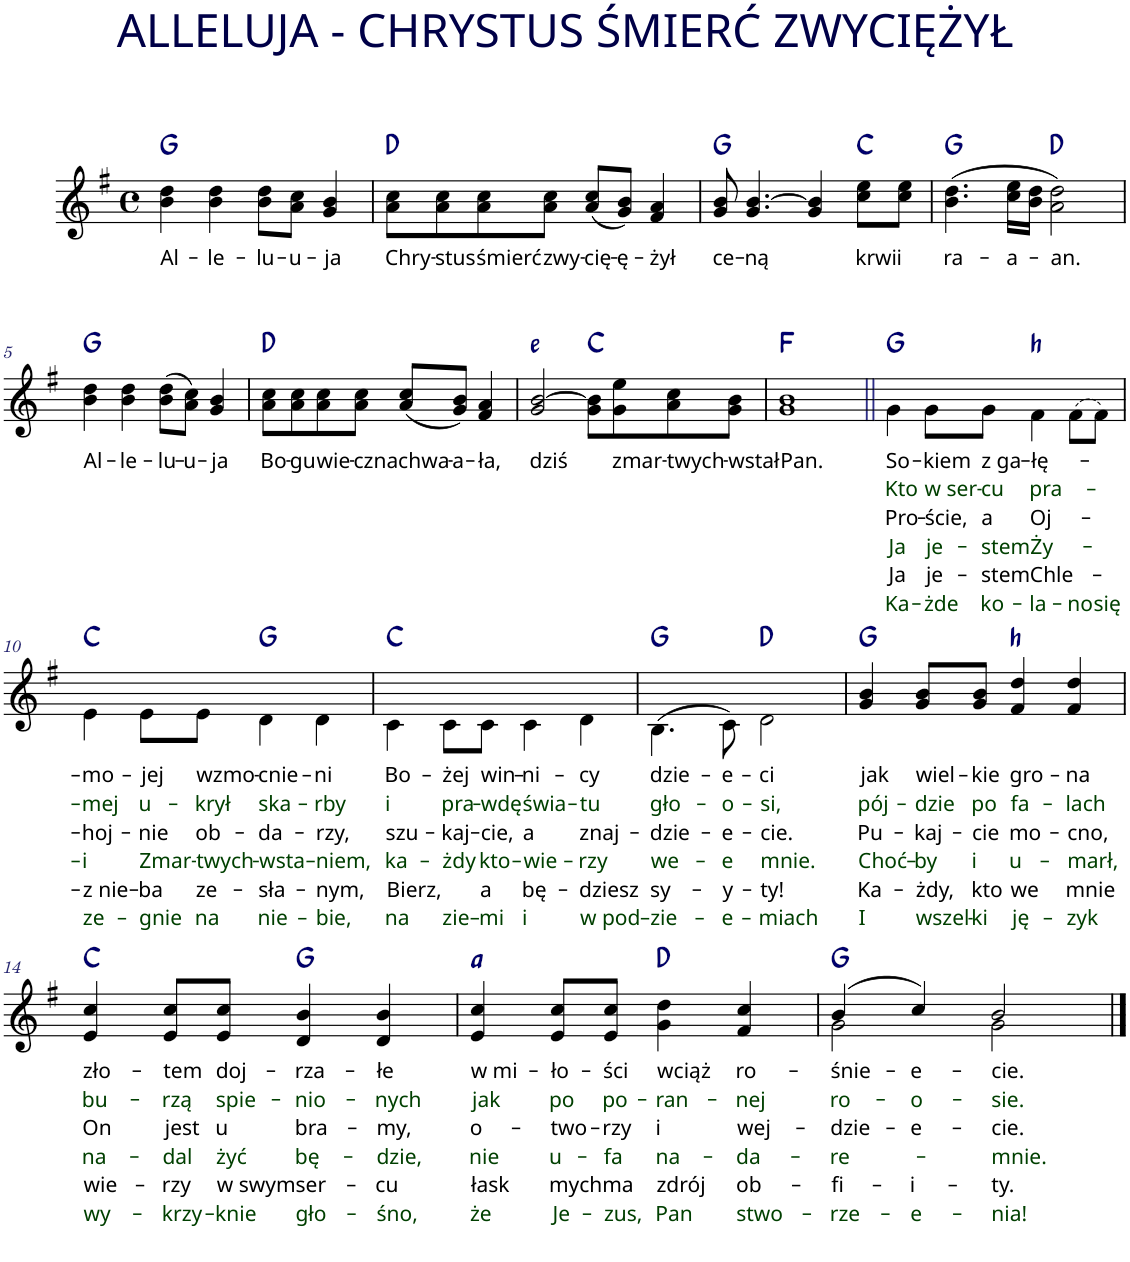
**kern	**text	**text	**text	**text	**text	**text	**harte
*part1	*part1	*part1	*part1	*part1	*part1	*part1	*part1
*staff1	*staff1	*staff1	*staff1	*staff1	*staff1	*staff1	*
*I"Kazoo	*	*	*	*	*	*	*
*I'Kaz.	*	*	*	*	*	*	*
*clefG2	*	*	*	*	*	*	*
*k[f#]	*	*	*	*	*	*	*
*M4/4	*	*	*	*	*	*	*
*met(c)	*	*	*	*	*	*	*
=1	=1	=1	=1	=1	=1	=1	=1
!	!LO:LY:b	!	!	!	!	!	!
4b\ 4dd\	Al-	.	.	.	.	.	G:maj
!	!LO:LY:b	!	!	!	!	!	!
4b\ 4dd\	-le-	.	.	.	.	.	.
!	!LO:LY:b	!	!	!	!	!	!
8b\ 8dd\L	-lu-	.	.	.	.	.	.
!	!LO:LY:b	!	!	!	!	!	!
8a\ 8cc\J	-u-	.	.	.	.	.	.
!	!LO:LY:b	!	!	!	!	!	!
4g/ 4b/	-ja	.	.	.	.	.	.
=2	=2	=2	=2	=2	=2	=2	=2
!	!LO:LY:b	!	!	!	!	!	!
8a\ 8cc\L	Chry-	.	.	.	.	.	D:maj
!	!LO:LY:b	!	!	!	!	!	!
8a\ 8cc\	-stus	.	.	.	.	.	.
!	!LO:LY:b	!	!	!	!	!	!
8a\ 8cc\	śmierć	.	.	.	.	.	.
!	!LO:LY:b	!	!	!	!	!	!
8a\ 8cc\J	zwy-	.	.	.	.	.	.
!	!LO:LY:b	!	!	!	!	!	!
(8a/ 8cc/L	-cię-	.	.	.	.	.	.
!	!LO:LY:b	!	!	!	!	!	!
8g/ 8b/J)	-ę-	.	.	.	.	.	.
!	!LO:LY:b	!	!	!	!	!	!
4f#/ 4a/	-żył	.	.	.	.	.	.
=3	=3	=3	=3	=3	=3	=3	=3
!	!LO:LY:b	!	!	!	!	!	!
8g/ 8b/	ce-	.	.	.	.	.	G:maj
!	!LO:LY:b	!	!	!	!	!	!
4.g/ [4.b/	-ną	.	.	.	.	.	.
4g/ 4b/]	.	.	.	.	.	.	.
!	!LO:LY:b	!	!	!	!	!	!
8cc\ 8ee\L	krwi	.	.	.	.	.	C:maj
!	!LO:LY:b	!	!	!	!	!	!
8cc\ 8ee\J	i	.	.	.	.	.	.
=4	=4	=4	=4	=4	=4	=4	=4
!	!LO:LY:b	!	!	!	!	!	!
(4.b\ 4.dd\	ra-	.	.	.	.	.	G:maj
!	!LO:LY:b	!	!	!	!	!	!
16cc\ 16ee\LL	-a-	.	.	.	.	.	.
16b\ 16dd\JJ	.	.	.	.	.	.	.
!	!LO:LY:b	!	!	!	!	!	!
2a\ 2dd\)	-an.	.	.	.	.	.	D:maj
!!LO:LB:g=z
=5	=5	=5	=5	=5	=5	=5	=5
!	!LO:LY:b	!	!	!	!	!	!
4b\ 4dd\	Al-	.	.	.	.	.	G:maj
!	!LO:LY:b	!	!	!	!	!	!
4b\ 4dd\	-le-	.	.	.	.	.	.
!	!LO:LY:b	!	!	!	!	!	!
(8b\ 8dd\L	-lu-	.	.	.	.	.	.
!	!LO:LY:b	!	!	!	!	!	!
8a\ 8cc\J)	-u-	.	.	.	.	.	.
!	!LO:LY:b	!	!	!	!	!	!
4g/ 4b/	-ja	.	.	.	.	.	.
=6	=6	=6	=6	=6	=6	=6	=6
!	!LO:LY:b	!	!	!	!	!	!
8a\ 8cc\L	Bo-	.	.	.	.	.	D:maj
!	!LO:LY:b	!	!	!	!	!	!
8a\ 8cc\	-gu	.	.	.	.	.	.
!	!LO:LY:b	!	!	!	!	!	!
8a\ 8cc\	wie-	.	.	.	.	.	.
!	!LO:LY:b	!	!	!	!	!	!
8a\ 8cc\J	-czna	.	.	.	.	.	.
!	!LO:LY:b	!	!	!	!	!	!
(8a/ 8cc/L	chwa-	.	.	.	.	.	.
!	!LO:LY:b	!	!	!	!	!	!
8g/ 8b/J)	-a-	.	.	.	.	.	.
!	!LO:LY:b	!	!	!	!	!	!
4f#/ 4a/	-ła,	.	.	.	.	.	.
=7	=7	=7	=7	=7	=7	=7	=7
!	!LO:LY:b	!	!	!	!	!	!
2g/ [2b/	dziś	.	.	.	.	.	E:min
8g\ 8b\]L	.	.	.	.	.	.	C:maj
!	!LO:LY:b	!	!	!	!	!	!
8g\ 8ee\	zmar-	.	.	.	.	.	.
!	!LO:LY:b	!	!	!	!	!	!
8a\ 8cc\	-twych-	.	.	.	.	.	.
!	!LO:LY:b	!	!	!	!	!	!
8g\ 8b\J	-wstał	.	.	.	.	.	.
=8	=8	=8	=8	=8	=8	=8	=8
!	!LO:LY:b	!	!	!	!	!	!
1g 1b	Pan.	.	.	.	.	.	F:maj
=9||	=9||	=9||	=9||	=9||	=9||	=9||	=9||
!	!LO:LY:b	!LO:LY:b:color=#003F00	!LO:LY:b	!LO:LY:b:color=#003F00	!LO:LY:b	!LO:LY:b:color=#003F00	!
4g\	So-	Kto	Pro-	Ja	Ja	Ka-	G:maj
!	!LO:LY:b	!LO:LY:b:color=#003F00	!LO:LY:b	!LO:LY:b:color=#003F00	!LO:LY:b	!LO:LY:b:color=#003F00	!
8g\L	-kiem	w ser-	-ście,	je-	je-	-żde	.
!	!LO:LY:b	!LO:LY:b:color=#003F00	!LO:LY:b	!LO:LY:b:color=#003F00	!LO:LY:b	!LO:LY:b:color=#003F00	!
8g\J	z ga-	-cu	a	-stem	-stem	ko-	.
!	!LO:LY:b	!LO:LY:b:color=#003F00	!LO:LY:b	!LO:LY:b:color=#003F00	!LO:LY:b	!LO:LY:b:color=#003F00	!LO:H:kt=h
4f#\	-łę-	pra-	Oj-	Ży-	Chle-	-la-	N
!	!	!	!	!	!	!LO:LY:b:color=#003F00	!
(8f#\L	.	.	.	.	.	-no	.
!	!	!	!	!	!	!LO:LY:b:color=#003F00	!
8f#\J)	.	.	.	.	.	się	.
!!LO:LB:g=z
=10	=10	=10	=10	=10	=10	=10	=10
!	!LO:LY:b	!LO:LY:b:color=#003F00	!LO:LY:b	!LO:LY:b:color=#003F00	!LO:LY:b	!LO:LY:b:color=#003F00	!
4e\	mo-	mej	hoj-	i	z nie-	ze-	C:maj
!	!LO:LY:b	!LO:LY:b:color=#003F00	!LO:LY:b	!LO:LY:b:color=#003F00	!LO:LY:b	!LO:LY:b:color=#003F00	!
8e\L	-jej	u-	-nie	Zmar-	-ba	-gnie	.
!	!LO:LY:b	!LO:LY:b:color=#003F00	!LO:LY:b	!LO:LY:b:color=#003F00	!LO:LY:b	!LO:LY:b:color=#003F00	!
8e\J	wzmo-	-krył	ob-	-twych-	ze-	na	.
!	!LO:LY:b	!LO:LY:b:color=#003F00	!LO:LY:b	!LO:LY:b:color=#003F00	!LO:LY:b	!LO:LY:b:color=#003F00	!
4d\	-cnie-	ska-	-da-	-wsta-	-sła-	nie-	G:maj
!	!LO:LY:b	!LO:LY:b:color=#003F00	!LO:LY:b	!LO:LY:b:color=#003F00	!LO:LY:b	!LO:LY:b:color=#003F00	!
4d\	-ni	-rby	-rzy,	-niem,	-nym,	-bie,	.
=11	=11	=11	=11	=11	=11	=11	=11
!	!LO:LY:b	!LO:LY:b:color=#003F00	!LO:LY:b	!LO:LY:b:color=#003F00	!LO:LY:b	!LO:LY:b:color=#003F00	!
4c\	Bo-	i	szu-	ka-	Bierz,	na	C:maj
!	!LO:LY:b	!LO:LY:b:color=#003F00	!LO:LY:b	!LO:LY:b:color=#003F00	!	!LO:LY:b:color=#003F00	!
8c\L	-żej	pra-	-kaj-	-żdy	.	zie-	.
!	!LO:LY:b	!LO:LY:b:color=#003F00	!LO:LY:b	!LO:LY:b:color=#003F00	!LO:LY:b	!LO:LY:b:color=#003F00	!
8c\J	win-	-wdę	-cie,	kto-	a	-mi	.
!	!LO:LY:b	!LO:LY:b:color=#003F00	!LO:LY:b	!LO:LY:b:color=#003F00	!LO:LY:b	!LO:LY:b:color=#003F00	!
4c\	-ni-	świa-	a	-wie-	bę-	i	.
!	!LO:LY:b	!LO:LY:b:color=#003F00	!LO:LY:b	!LO:LY:b:color=#003F00	!LO:LY:b	!LO:LY:b:color=#003F00	!
4d\	-cy	-tu	znaj-	-rzy	-dziesz	w pod-	.
=12	=12	=12	=12	=12	=12	=12	=12
!	!LO:LY:b	!LO:LY:b:color=#003F00	!LO:LY:b	!LO:LY:b:color=#003F00	!LO:LY:b	!LO:LY:b:color=#003F00	!
(4.B\	dzie-	gło-	-dzie-	we-	sy-	-zie-	G:maj
!	!LO:LY:b	!LO:LY:b:color=#003F00	!LO:LY:b	!LO:LY:b:color=#003F00	!LO:LY:b	!LO:LY:b:color=#003F00	!
8c\)	-e-	-o-	-e-	-e	-y-	-e-	.
!	!LO:LY:b	!LO:LY:b:color=#003F00	!LO:LY:b	!LO:LY:b:color=#003F00	!LO:LY:b	!LO:LY:b:color=#003F00	!
2d\	-ci	-si,	-cie.	mnie.	-ty!	-miach	D:maj
=13	=13	=13	=13	=13	=13	=13	=13
!	!LO:LY:b	!LO:LY:b:color=#003F00	!LO:LY:b	!LO:LY:b:color=#003F00	!LO:LY:b	!LO:LY:b:color=#003F00	!
4g/ 4b/	jak	pój-	Pu-	Choć-	Ka-	I	G:maj
!	!LO:LY:b	!LO:LY:b:color=#003F00	!LO:LY:b	!LO:LY:b:color=#003F00	!LO:LY:b	!LO:LY:b:color=#003F00	!
8g/ 8b/L	wiel-	-dzie	-kaj-	-by	-żdy,	wszel-	.
!	!LO:LY:b	!LO:LY:b:color=#003F00	!LO:LY:b	!LO:LY:b:color=#003F00	!LO:LY:b	!LO:LY:b:color=#003F00	!
8g/ 8b/J	-kie	po	-cie	i	kto	-ki	.
!	!LO:LY:b	!LO:LY:b:color=#003F00	!LO:LY:b	!LO:LY:b:color=#003F00	!LO:LY:b	!LO:LY:b:color=#003F00	!LO:H:kt=h
4f#/ 4dd/	gro-	fa-	mo-	u-	we	ję-	N
!	!LO:LY:b	!LO:LY:b:color=#003F00	!LO:LY:b	!LO:LY:b:color=#003F00	!LO:LY:b	!LO:LY:b:color=#003F00	!
4f#/ 4dd/	-na	-lach	-cno,	-marł,	mnie	-zyk	.
!!LO:LB:g=z
=14	=14	=14	=14	=14	=14	=14	=14
!	!LO:LY:b	!LO:LY:b:color=#003F00	!LO:LY:b	!LO:LY:b:color=#003F00	!LO:LY:b	!LO:LY:b:color=#003F00	!
4e/ 4cc/	zło-	bu-	On	na-	wie-	wy-	C:maj
!	!LO:LY:b	!LO:LY:b:color=#003F00	!LO:LY:b	!LO:LY:b:color=#003F00	!LO:LY:b	!LO:LY:b:color=#003F00	!
8e/ 8cc/L	-tem	-rzą	jest	-dal	-rzy	-krzy-	.
!	!LO:LY:b	!LO:LY:b:color=#003F00	!LO:LY:b	!LO:LY:b:color=#003F00	!LO:LY:b	!LO:LY:b:color=#003F00	!
8e/ 8cc/J	doj-	spie-	u	żyć	w swym	-knie	.
!	!LO:LY:b	!LO:LY:b:color=#003F00	!LO:LY:b	!LO:LY:b:color=#003F00	!LO:LY:b	!LO:LY:b:color=#003F00	!
4d/ 4b/	-rza-	-nio-	bra-	bę-	ser-	gło-	G:maj
!	!LO:LY:b	!LO:LY:b:color=#003F00	!LO:LY:b	!LO:LY:b:color=#003F00	!LO:LY:b	!LO:LY:b:color=#003F00	!
4d/ 4b/	-łe	-nych	-my,	-dzie,	-cu	-śno,	.
=15	=15	=15	=15	=15	=15	=15	=15
!	!LO:LY:b	!LO:LY:b:color=#003F00	!LO:LY:b	!LO:LY:b:color=#003F00	!LO:LY:b	!LO:LY:b:color=#003F00	!
4e/ 4cc/	w mi-	jak	o-	nie	łask	że	A:min
!	!LO:LY:b	!LO:LY:b:color=#003F00	!LO:LY:b	!LO:LY:b:color=#003F00	!LO:LY:b	!LO:LY:b:color=#003F00	!
8e/ 8cc/L	-ło-	po	-two-	u-	mych	Je-	.
!	!LO:LY:b	!LO:LY:b:color=#003F00	!LO:LY:b	!LO:LY:b:color=#003F00	!LO:LY:b	!LO:LY:b:color=#003F00	!
8e/ 8cc/J	-ści	po-	-rzy	-fa	ma	-zus,	.
!	!LO:LY:b	!LO:LY:b:color=#003F00	!LO:LY:b	!LO:LY:b:color=#003F00	!LO:LY:b	!LO:LY:b:color=#003F00	!
4g\ 4dd\	wciąż	-ran-	i	na-	zdrój	Pan	D:maj
!	!LO:LY:b	!LO:LY:b:color=#003F00	!LO:LY:b	!LO:LY:b:color=#003F00	!LO:LY:b	!LO:LY:b:color=#003F00	!
4f#/ 4cc/	ro-	-nej	wej-	-da-	ob-	stwo-	.
=16	=16	=16	=16	=16	=16	=16	=16
!	!LO:LY:b	!LO:LY:b:color=#003F00	!LO:LY:b	!LO:LY:b:color=#003F00	!LO:LY:b	!LO:LY:b:color=#003F00	!
*^	*	*	*	*	*	*	*
(4b/	2g\	-śnie-	ro-	-dzie-	-re-	-fi-	-rze-	G:maj
!	!	!LO:LY:b	!LO:LY:b:color=#003F00	!LO:LY:b	!	!LO:LY:b	!LO:LY:b:color=#003F00	!
4cc/)	.	-e-	-o-	-e-	.	-i-	-e-	.
!	!	!LO:LY:b	!LO:LY:b:color=#003F00	!LO:LY:b	!LO:LY:b:color=#003F00	!LO:LY:b	!LO:LY:b:color=#003F00	!
2b/	2g\	-cie.	-sie.	-cie.	-mnie.	-ty.	-nia!	.
*v	*v	*	*	*	*	*	*	*
==	==	==	==	==	==	==	==
*-	*-	*-	*-	*-	*-	*-	*-
